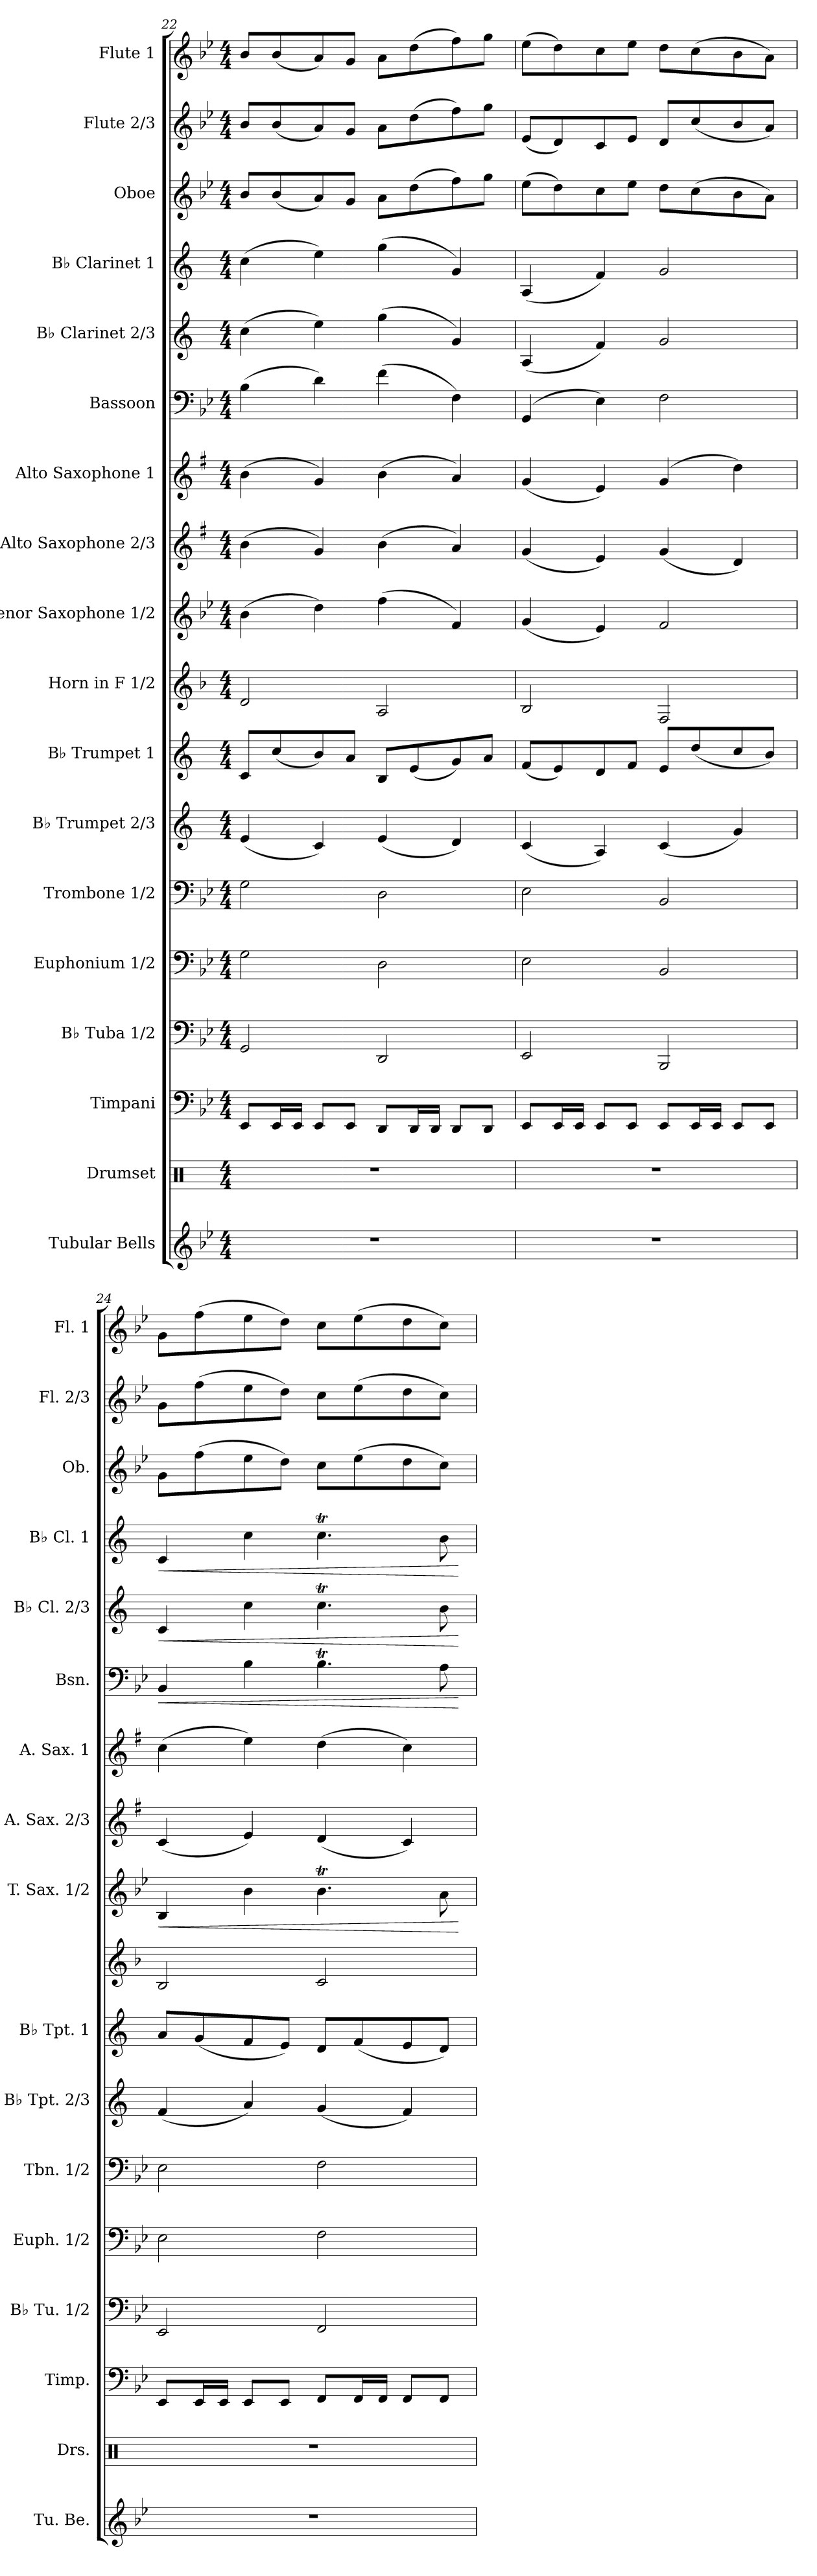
**kern	**kern	**kern	**kern	**kern	**kern	**kern	**kern	**kern	**kern	**dynam	**kern	**kern	**kern	**dynam	**kern	**dynam	**kern	**dynam	**kern	**kern	**kern
*part18	*part17	*part16	*part15	*part14	*part13	*part12	*part11	*part10	*part9	*part9	*part8	*part7	*part6	*part6	*part5	*part5	*part4	*part4	*part3	*part2	*part1
*staff18	*staff17	*staff16	*staff15	*staff14	*staff13	*staff12	*staff11	*staff10	*staff9	*staff9	*staff8	*staff7	*staff6	*staff6	*staff5	*staff5	*staff4	*staff4	*staff3	*staff2	*staff1
*I"Tubular Bells	*I"Drumset	*I"Timpani	*I"B♭ Tuba 1/2	*I"Euphonium 1/2	*I"Trombone 1/2	*I"B♭ Trumpet 2/3	*I"B♭ Trumpet 1	*I"Horn in F 1/2	*I"Tenor Saxophone 1/2	*	*I"Alto Saxophone 2/3	*I"Alto Saxophone 1	*I"Bassoon	*	*I"B♭ Clarinet 2/3	*	*I"B♭ Clarinet 1	*	*I"Oboe	*I"Flute 2/3	*I"Flute 1
*I'Tu. Be.	*I'Drs.	*I'Timp.	*I'B♭ Tu. 1/2	*I'Euph. 1/2	*I'Tbn. 1/2	*I'B♭ Tpt. 2/3	*I'B♭ Tpt. 1	*	*I'T. Sax. 1/2	*	*I'A. Sax. 2/3	*I'A. Sax. 1	*I'Bsn.	*	*I'B♭ Cl. 2/3	*	*I'B♭ Cl. 1	*	*I'Ob.	*I'Fl. 2/3	*I'Fl. 1
*clefG2	*clefX	*clefF4	*clefF4	*clefF4	*clefF4	*clefG2	*clefG2	*clefG2	*clefG2	*	*clefG2	*clefG2	*clefF4	*	*clefG2	*	*clefG2	*	*clefG2	*clefG2	*clefG2
*	*	*	*	*	*	*ITrd1c2	*ITrd1c2	*ITrd4c7	*ITrd8c14	*	*ITrd5c9	*ITrd5c9	*	*	*ITrd1c2	*	*ITrd1c2	*	*	*	*
*k[b-e-]	*k[]	*k[b-e-]	*k[b-e-]	*k[b-e-]	*k[b-e-]	*k[b-e-]	*k[b-e-]	*k[b-e-]	*k[b-e-]	*	*k[b-e-]	*k[b-e-]	*k[b-e-]	*	*k[b-e-]	*	*k[b-e-]	*	*k[b-e-]	*k[b-e-]	*k[b-e-]
*M4/4	*M4/4	*M4/4	*M4/4	*M4/4	*M4/4	*M4/4	*M4/4	*M4/4	*M4/4	*	*M4/4	*M4/4	*M4/4	*	*M4/4	*	*M4/4	*	*M4/4	*M4/4	*M4/4
=22	=22	=22	=22	=22	=22	=22	=22	=22	=22	=22	=22	=22	=22	=22	=22	=22	=22	=22	=22	=22	=22
1r	1r	8EE-/L	2GG/	2G\	2G\	(4d/	8B-/L	2G/	(4B-\	.	(4d\	(4d\	(4B-\	.	(4b-\	.	(4b-\	.	8b-/L	8b-/L	8b-/L
.	.	16EE-/L	.	.	.	.	(8b-/	.	.	.	.	.	.	.	.	.	.	.	(8b-/	(8b-/	(8b-/
.	.	16EE-/JJ	.	.	.	.	.	.	.	.	.	.	.	.	.	.	.	.	.	.	.
.	.	8EE-/L	.	.	.	4B-/)	8a/)	.	4d\)	.	4B-/)	4B-/)	4d\)	.	4dd\)	.	4dd\)	.	8a/)	8a/)	8a/)
.	.	8EE-/J	.	.	.	.	8g/J	.	.	.	.	.	.	.	.	.	.	.	8g/J	8g/J	8g/J
.	.	8DD/L	2DD/	2D\	2D\	(4d/	8A/L	2D/	(4f\	.	(4d\	(4d\	(4f\	.	(4ff\	.	(4ff\	.	8a\L	8a\L	8a\L
.	.	16DD/L	.	.	.	.	(8d/	.	.	.	.	.	.	.	.	.	.	.	(8dd\	(8dd\	(8dd\
.	.	16DD/JJ	.	.	.	.	.	.	.	.	.	.	.	.	.	.	.	.	.	.	.
.	.	8DD/L	.	.	.	4c/)	8f/)	.	4F/)	.	4c/)	4c/)	4F\)	.	4f/)	.	4f/)	.	8ff\)	8ff\)	8ff\)
.	.	8DD/J	.	.	.	.	8g/J	.	.	.	.	.	.	.	.	.	.	.	8gg\J	8gg\J	8gg\J
=23	=23	=23	=23	=23	=23	=23	=23	=23	=23	=23	=23	=23	=23	=23	=23	=23	=23	=23	=23	=23	=23
1r	1r	8EE-/L	2EE-/	2E-\	2E-\	(4B-/	(8e-/L	2E-/	(4G/	.	(4B-/	(4B-/	(4GG/	.	(4G/	.	(4G/	.	(8ee-\L	(8e-/L	(8ee-\L
.	.	16EE-/L	.	.	.	.	8d/)	.	.	.	.	.	.	.	.	.	.	.	8dd\)	8d/)	8dd\)
.	.	16EE-/JJ	.	.	.	.	.	.	.	.	.	.	.	.	.	.	.	.	.	.	.
.	.	8EE-/L	.	.	.	4G/)	8c/	.	4E-/)	.	4G/)	4G/)	4E-\)	.	4e-/)	.	4e-/)	.	8cc\	8c/	8cc\
.	.	8EE-/J	.	.	.	.	8e-/J	.	.	.	.	.	.	.	.	.	.	.	8ee-\J	8e-/J	8ee-\J
.	.	8EE-/L	2BBB-/	2BB-/	2BB-/	(4B-/	8d/L	2BB-/	2F/	.	(4B-/	(4B-/	2F\	.	2f/	.	2f/	.	8dd\L	8d/L	8dd\L
.	.	16EE-/L	.	.	.	.	(8cc/	.	.	.	.	.	.	.	.	.	.	.	(8cc\	(8cc/	(8cc\
.	.	16EE-/JJ	.	.	.	.	.	.	.	.	.	.	.	.	.	.	.	.	.	.	.
.	.	8EE-/L	.	.	.	4f/)	8b-/	.	.	.	4F/)	4f\)	.	.	.	.	.	.	8b-\	8b-/	8b-\
.	.	8EE-/J	.	.	.	.	8a/J)	.	.	.	.	.	.	.	.	.	.	.	8a\J)	8a/J)	8a\J)
!!LO:PB:g=z
=24	=24	=24	=24	=24	=24	=24	=24	=24	=24	=24	=24	=24	=24	=24	=24	=24	=24	=24	=24	=24	=24
!	!	!	!	!	!	!	!	!	!	!LO:HP:b	!	!	!	!LO:HP:b	!	!LO:HP:b	!	!LO:HP:b	!	!	!
1r	1r	8EE-/L	2EE-/	2E-\	2E-\	(4e-/	8g/L	2E-/	4BB-/	<	(4E-/	(4e-\	4BB-/	<	4B-/	<	4B-/	<	8g\L	8g\L	8g\L
.	.	16EE-/L	.	.	.	.	(8f/	.	.	.	.	.	.	.	.	.	.	.	(8ff\	(8ff\	(8ff\
.	.	16EE-/JJ	.	.	.	.	.	.	.	.	.	.	.	.	.	.	.	.	.	.	.
.	.	8EE-/L	.	.	.	4g/)	8e-/	.	4B-\	.	4G/)	4g\)	4B-\	.	4b-\	.	4b-\	.	8ee-\	8ee-\	8ee-\
.	.	8EE-/J	.	.	.	.	8d/J)	.	.	.	.	.	.	.	.	.	.	.	8dd\J)	8dd\J)	8dd\J)
.	.	8FF/L	2FF/	2F\	2F\	(4f/	8c/L	2F/	4.B-T\	.	(4F/	(4f\	4.B-T\	.	4.b-T\	.	4.b-T\	.	8cc\L	8cc\L	8cc\L
.	.	16FF/L	.	.	.	.	(8e-/	.	.	.	.	.	.	.	.	.	.	.	(8ee-\	(8ee-\	(8ee-\
.	.	16FF/JJ	.	.	.	.	.	.	.	.	.	.	.	.	.	.	.	.	.	.	.
.	.	8FF/L	.	.	.	4e-/)	8d/	.	.	.	4E-/)	4e-\)	.	.	.	.	.	.	8dd\	8dd\	8dd\
.	.	8FF/J	.	.	.	.	8c/J)	.	8A\	.	.	.	8A\	.	8a\	.	8a\	.	8cc\J)	8cc\J)	8cc\J)
.	.	.	.	.	.	.	.	.	.	[	.	.	.	[	.	[	.	[	.	.	.
=	=	=	=	=	=	=	=	=	=	=	=	=	=	=	=	=	=	=	=	=	=
*-	*-	*-	*-	*-	*-	*-	*-	*-	*-	*-	*-	*-	*-	*-	*-	*-	*-	*-	*-	*-	*-
